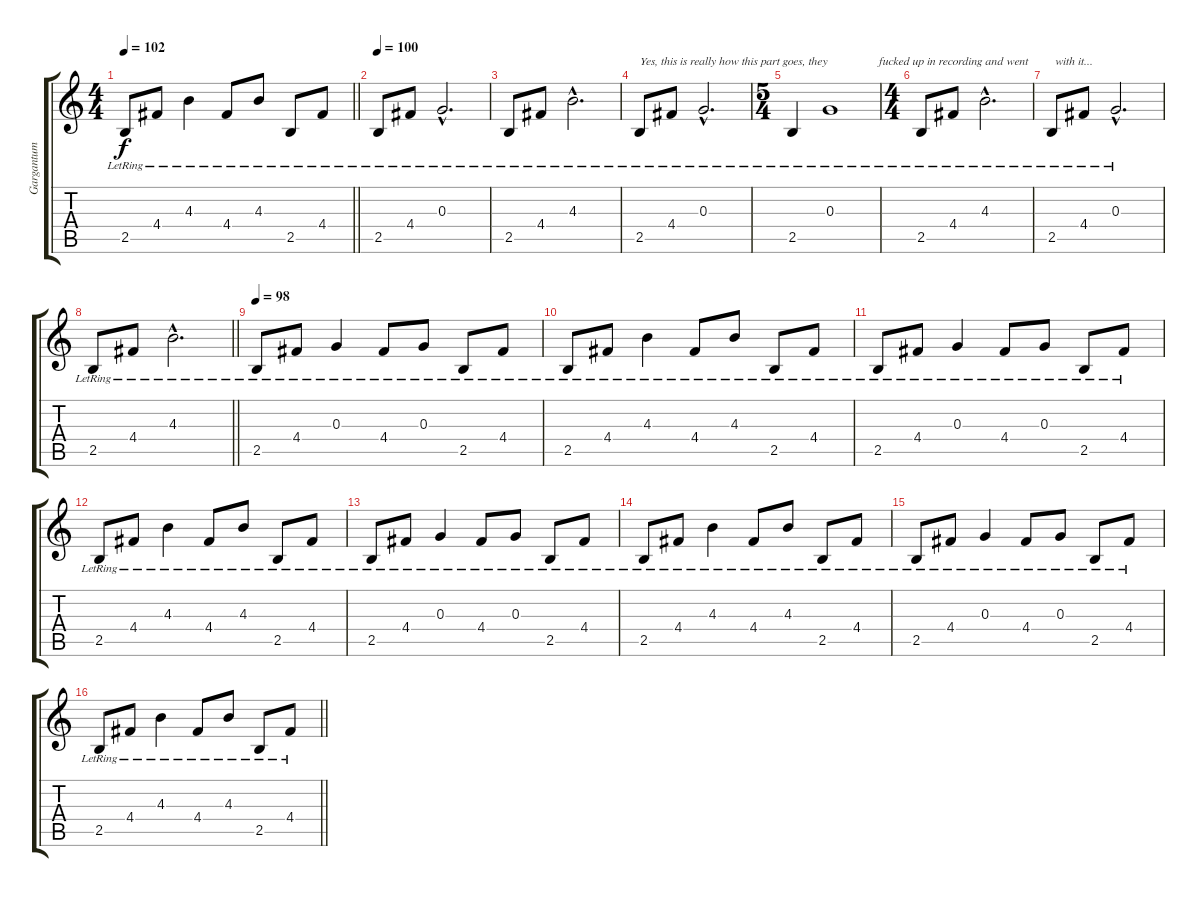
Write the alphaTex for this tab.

\track ("Gargantum" "Gargantum") {instrument overdrivenguitar}
\staff {score tabs}
\tuning (E4 B3 G3 D3 A2 E2) {hide}
\ts (4 4)
\tempo 102
\clef g2
\barLineRight lightlight
\ks c
2.5{lr}.8{dy f} 4.4{lr}.8 4.3{lr}.4 4.4{lr}.8 4.3{lr}.8 2.5{lr}.8 4.4{lr}.8 |
\tempo 100
2.5{lr}.8 4.4{lr}.8 0.3{hac lr}.2{d} |
2.5{lr}.8 4.4{lr}.8 4.3{hac lr}.2{d} |
2.5{lr}.8{txt "Yes, this is really how this part goes, they "} 4.4{lr}.8 0.3{hac lr}.2{d} |
\ts (5 4)
2.5{lr}.4 0.3{lr}.1{txt "                fucked up in recording and went"} |
\ts (4 4)
2.5{lr}.8 4.4{lr}.8 4.3{hac lr}.2{d} |
2.5{lr}.8{txt " with it..."} 4.4{lr}.8 0.3{hac lr}.2{d} |
\barLineRight lightlight
2.5{lr}.8 4.4{lr}.8 4.3{hac lr}.2{d} |
\tempo 98
2.5{lr}.8 4.4{lr}.8 0.3{lr}.4 4.4{lr}.8 0.3{lr}.8 2.5{lr}.8 4.4{lr}.8 |
2.5{lr}.8 4.4{lr}.8 4.3{lr}.4 4.4{lr}.8 4.3{lr}.8 2.5{lr}.8 4.4{lr}.8 |
2.5{lr}.8 4.4{lr}.8 0.3{lr}.4 4.4{lr}.8 0.3{lr}.8 2.5{lr}.8 4.4{lr}.8 |
2.5{lr}.8 4.4{lr}.8 4.3{lr}.4 4.4{lr}.8 4.3{lr}.8 2.5{lr}.8 4.4{lr}.8 |
2.5{lr}.8 4.4{lr}.8 0.3{lr}.4 4.4{lr}.8 0.3{lr}.8 2.5{lr}.8 4.4{lr}.8 |
2.5{lr}.8 4.4{lr}.8 4.3{lr}.4 4.4{lr}.8 4.3{lr}.8 2.5{lr}.8 4.4{lr}.8 |
2.5{lr}.8 4.4{lr}.8 0.3{lr}.4 4.4{lr}.8 0.3{lr}.8 2.5{lr}.8 4.4{lr}.8 |
\barLineRight lightlight
2.5{lr}.8 4.4{lr}.8 4.3{lr}.4 4.4{lr}.8 4.3{lr}.8 2.5{lr}.8 4.4{lr}.8
